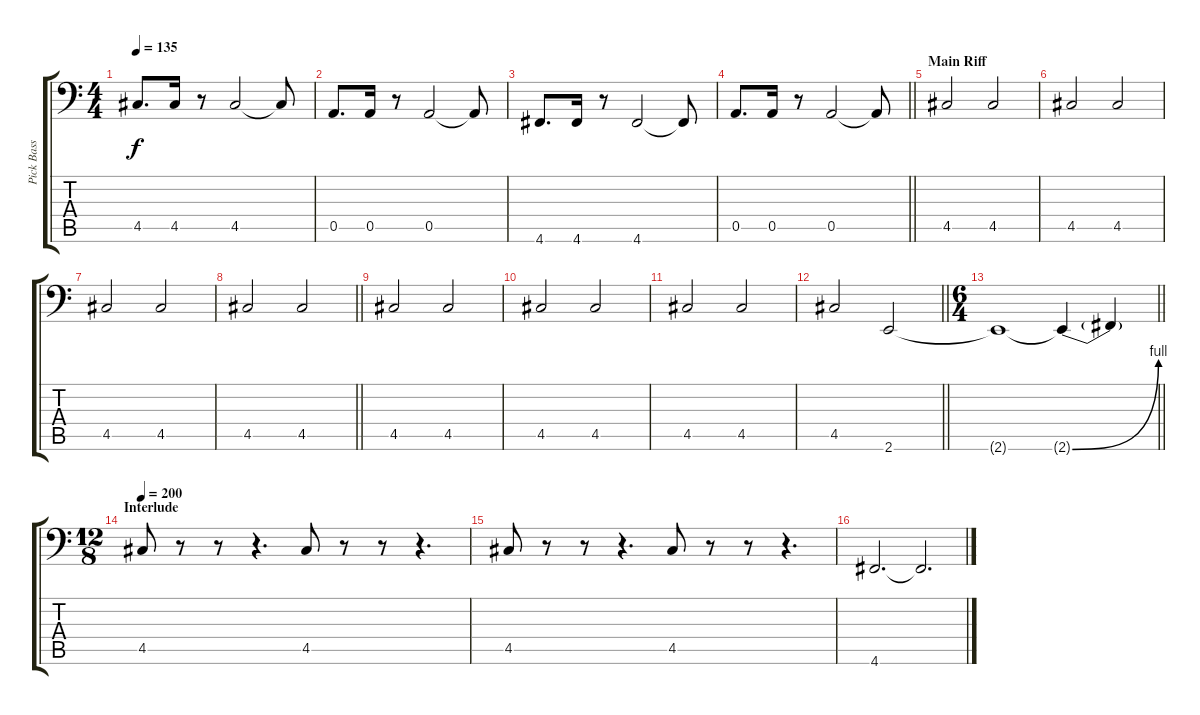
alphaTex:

\track ("Pick Bass (Approx.)" "Pick Bass ") {instrument electricbassfinger}
\staff {score tabs}
\tuning (E3 B2 G2 D2 A1 D1) {hide}
\ts (4 4)
\tempo 135
\clef f4
\ks c
4.5.8{d dy f} 4.5.16 r.8 4.5.2 4.5{t}.8 |
0.5.8{d} 0.5.16 r.8 0.5.2 0.5{t}.8 |
4.6.8{d} 4.6.16 r.8 4.6.2 4.6{t}.8 |
\barLineRight lightlight
0.5.8{d} 0.5.16 r.8 0.5.2 0.5{t}.8 |
\section ("" "Main Riff")
4.5.2 4.5.2 |
4.5.2 4.5.2 |
4.5.2 4.5.2 |
\barLineRight lightlight
4.5.2 4.5.2 |
4.5.2 4.5.2 |
4.5.2 4.5.2 |
4.5.2 4.5.2 |
\barLineRight lightlight
4.5.2 2.6.2 |
\ts (6 4)
\barLineRight lightlight
2.6{t}.1 2.6{be (bend 0 0 60 4) t}.4 2.6{t}.4 |
\ts (12 8)
\section ("" "Interlude")
\tempo 200
4.5.8 r.8 r.8 r.4{d} 4.5.8 r.8 r.8 r.4{d} |
4.5.8 r.8 r.8 r.4{d} 4.5.8 r.8 r.8 r.4{d} |
4.6.2{d} 4.6{t}.2{d}
